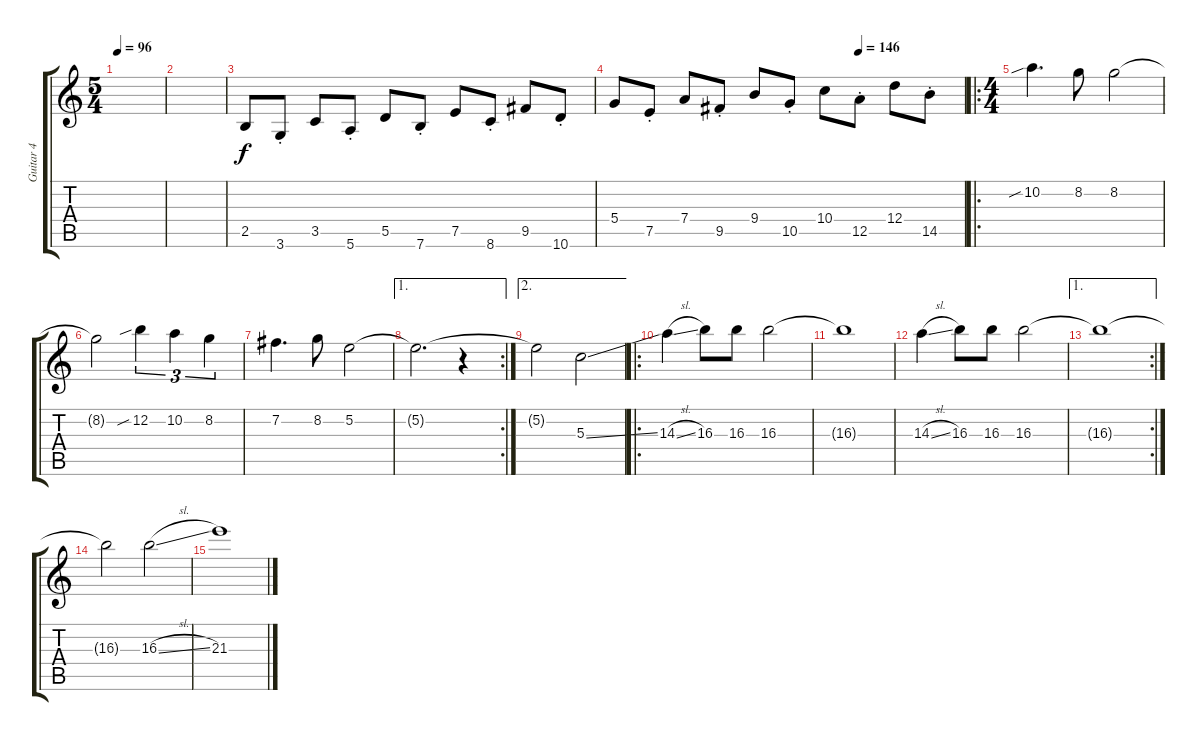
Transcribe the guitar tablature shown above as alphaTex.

\track ("Guitar 4" "Guitar 4") {instrument overdrivenguitar}
\staff {score tabs}
\tuning (E4 B3 G3 D3 A2 E2) {hide}
\ts (5 4)
\tempo 96
\clef g2
\ks c
|
|
2.5.8 3.6{st}.8 3.5.8 5.6{st}.8 5.5.8 7.6{st}.8 7.5.8 8.6{st}.8 9.5.8 10.6{st}.8 |
\tempo (146 0.7)
5.4.8 7.5{st}.8 7.4.8 9.5{st}.8 9.4.8 10.5{st}.8 10.4.8 12.5{st}.8 12.4.8 14.5{st}.8 |
\ro
\ts (4 4)
10.2{sib}.4{d} 8.2.8 8.2.2 |
8.2{t}.2 12.2{sib}.4{tu (3 2)} 10.2.4{tu (3 2)} 8.2.4{tu (3 2)} |
7.2.4{d} 8.2.8 5.2.2 |
\ae 1
\rc 2
5.2{t}.2{d} r.4 |
\ae 2
5.2{t}.2 5.3{ss}.2 |
\ro
14.3{sl}.4 16.3.8 16.3.8 16.3.2 |
16.3{t}.1 |
14.3{sl}.4 16.3.8 16.3.8 16.3.2 |
\ae 1
\rc 2
16.3{t}.1 |
16.3{t}.2 16.3{sl}.2 |
21.3.1
